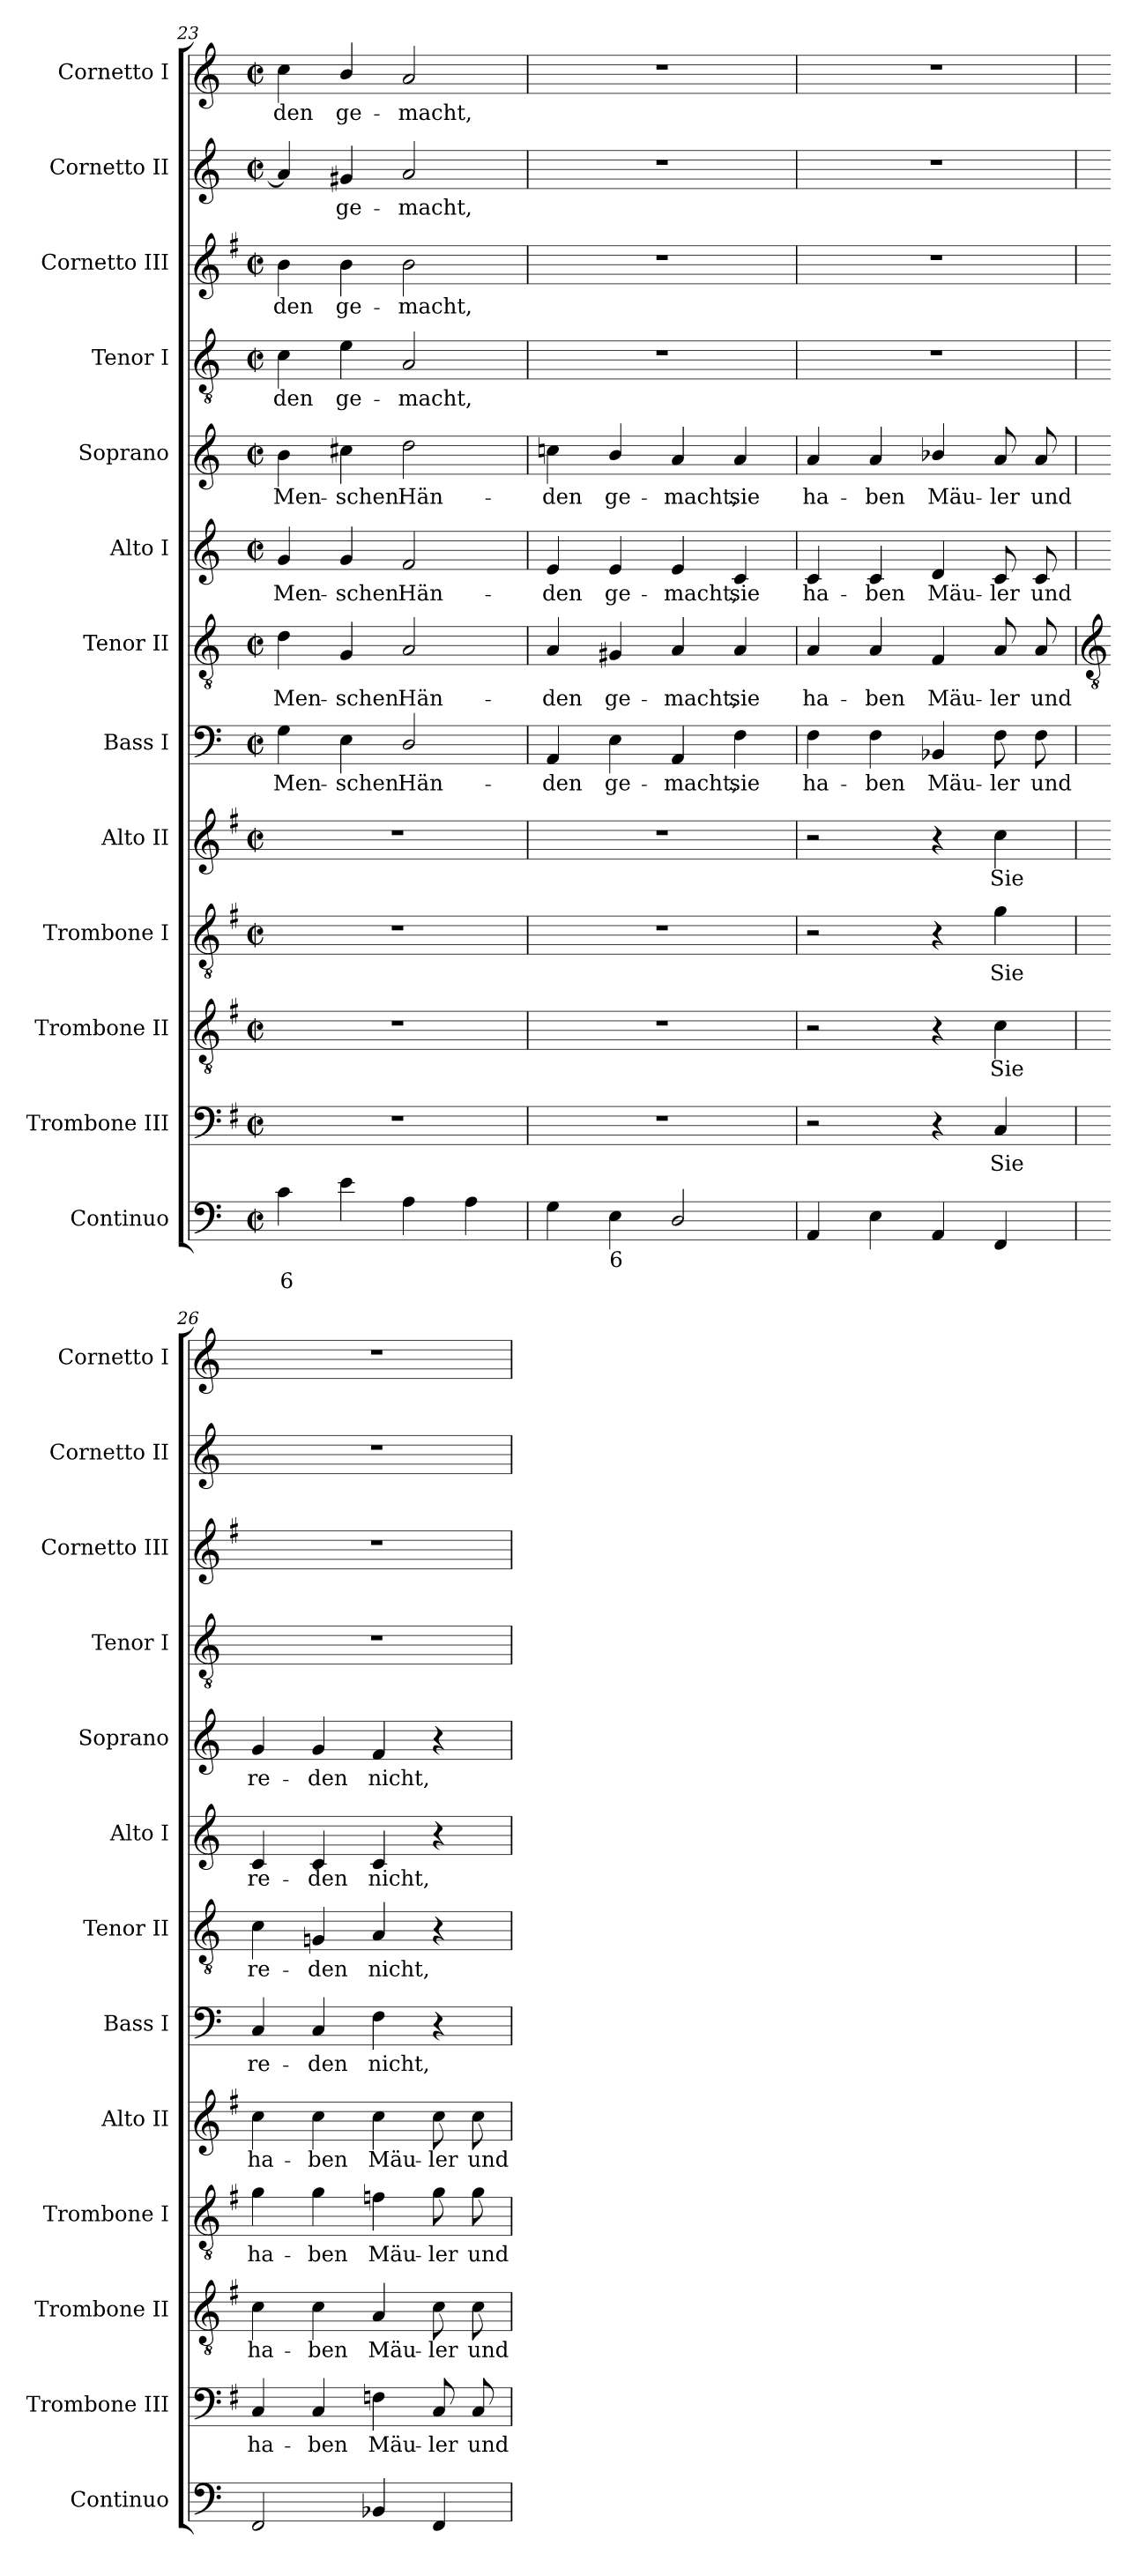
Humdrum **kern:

**kern	**text	**kern	**text	**kern	**text	**kern	**text	**kern	**text	**kern	**text	**kern	**text	**kern	**text	**kern	**text	**kern	**text	**kern	**text	**kern	**text	**kern	**text
*part13	*part13	*part12	*part12	*part11	*part11	*part10	*part10	*part9	*part9	*part8	*part8	*part7	*part7	*part6	*part6	*part5	*part5	*part4	*part4	*part3	*part3	*part2	*part2	*part1	*part1
*staff13	*staff13	*staff12	*staff12	*staff11	*staff11	*staff10	*staff10	*staff9	*staff9	*staff8	*staff8	*staff7	*staff7	*staff6	*staff6	*staff5	*staff5	*staff4	*staff4	*staff3	*staff3	*staff2	*staff2	*staff1	*staff1
*I"Continuo	*	*I"Trombone III	*	*I"Trombone II	*	*I"Trombone I	*	*I"Alto II	*	*I"Bass I	*	*I"Tenor II	*	*I"Alto I	*	*I"Soprano	*	*I"Tenor I	*	*I"Cornetto III	*	*I"Cornetto II	*	*I"Cornetto I	*
*I'Continuo	*	*I'Trombone III	*	*I'Trombone II	*	*I'Trombone I	*	*I'Alto II	*	*I'Bass I	*	*I'Tenor II	*	*I'Alto I	*	*I'Soprano	*	*I'Tenor I	*	*I'Cornetto III	*	*I'Cornetto II	*	*I'Cornetto I	*
*clefF4	*	*clefF4	*	*clefGv2	*	*clefGv2	*	*clefG2	*	*clefF4	*	*clefGv2	*	*clefG2	*	*clefG2	*	*clefGv2	*	*clefG2	*	*clefG2	*	*clefG2	*
*	*	*ITrd4c7	*	*ITrd4c7	*	*ITrd4c7	*	*ITrd4c7	*	*	*	*	*	*	*	*	*	*	*	*ITrd4c7	*	*	*	*	*
*k[]	*	*k[]	*	*k[]	*	*k[]	*	*k[]	*	*k[]	*	*k[]	*	*k[]	*	*k[]	*	*k[]	*	*k[]	*	*k[]	*	*k[]	*
*C:	*	*C:	*	*C:	*	*C:	*	*C:	*	*C:	*	*C:	*	*C:	*	*C:	*	*C:	*	*C:	*	*C:	*	*C:	*
*M2/2	*	*M2/2	*	*M2/2	*	*M2/2	*	*M2/2	*	*M2/2	*	*M2/2	*	*M2/2	*	*M2/2	*	*M2/2	*	*M2/2	*	*M2/2	*	*M2/2	*
*met(c|)	*	*met(c|)	*	*met(c|)	*	*met(c|)	*	*met(c|)	*	*met(c|)	*	*met(c|)	*	*met(c|)	*	*met(c|)	*	*met(c|)	*	*met(c|)	*	*met(c|)	*	*met(c|)	*
=23	=23	=23	=23	=23	=23	=23	=23	=23	=23	=23	=23	=23	=23	=23	=23	=23	=23	=23	=23	=23	=23	=23	=23	=23	=23
!	!LO:LY:b	!	!	!	!	!	!	!	!	!	!LO:LY:b	!	!LO:LY:b	!	!LO:LY:b	!	!LO:LY:b	!	!LO:LY:b	!	!LO:LY:b	!	!	!	!LO:LY:b
4c	6	1r	.	1r	.	1r	.	1r	.	4G	Men-	4d	Men-	4g	Men-	4b	Men-	4c	-den	4e	-den	4a]	.	4cc	-den
!	!	!	!	!	!	!	!	!	!	!	!LO:LY:b	!	!LO:LY:b	!	!LO:LY:b	!	!LO:LY:b	!	!LO:LY:b	!	!LO:LY:b	!	!LO:LY:b	!	!LO:LY:b
4e	.	.	.	.	.	.	.	.	.	4E	-schen	4G	-schen	4g	-schen	4cc#X	-schen	4e	ge-	4e	ge-	4g#X	ge-	4b/	ge-
!	!	!	!	!	!	!	!	!	!	!	!LO:LY:b	!	!LO:LY:b	!	!LO:LY:b	!	!LO:LY:b	!	!LO:LY:b	!	!LO:LY:b	!	!LO:LY:b	!	!LO:LY:b
4A	.	.	.	.	.	.	.	.	.	2D/	Hän-	2A	Hän-	2f	Hän-	2dd	Hän-	2A	-macht,	2e	-macht,	2a	-macht,	2a	-macht,
4A	.	.	.	.	.	.	.	.	.	.	.	.	.	.	.	.	.	.	.	.	.	.	.	.	.
=24	=24	=24	=24	=24	=24	=24	=24	=24	=24	=24	=24	=24	=24	=24	=24	=24	=24	=24	=24	=24	=24	=24	=24	=24	=24
!	!	!	!	!	!	!	!	!	!	!	!LO:LY:b	!	!LO:LY:b	!	!LO:LY:b	!	!LO:LY:b	!	!	!	!	!	!	!	!
4G	.	1r	.	1r	.	1r	.	1r	.	4AA	-den	4A	-den	4e	-den	4ccn	-den	1r	.	1r	.	1r	.	1r	.
!LO:TX:b:t=6	!	!	!	!	!	!	!	!	!	!	!	!	!	!	!	!	!	!	!	!	!	!	!	!	!
!	!	!	!	!	!	!	!	!	!	!	!LO:LY:b	!	!LO:LY:b	!	!LO:LY:b	!	!LO:LY:b	!	!	!	!	!	!	!	!
4E	.	.	.	.	.	.	.	.	.	4E	ge-	4G#X	ge-	4e	ge-	4b/	ge-	.	.	.	.	.	.	.	.
!	!	!	!	!	!	!	!	!	!	!	!LO:LY:b	!	!LO:LY:b	!	!LO:LY:b	!	!LO:LY:b	!	!	!	!	!	!	!	!
2D/	.	.	.	.	.	.	.	.	.	4AA	-macht,	4A	-macht,	4e	-macht,	4a	-macht,	.	.	.	.	.	.	.	.
!	!	!	!	!	!	!	!	!	!	!	!LO:LY:b	!	!LO:LY:b	!	!LO:LY:b	!	!LO:LY:b	!	!	!	!	!	!	!	!
.	.	.	.	.	.	.	.	.	.	4F	sie	4A	sie	4c	sie	4a	sie	.	.	.	.	.	.	.	.
=25	=25	=25	=25	=25	=25	=25	=25	=25	=25	=25	=25	=25	=25	=25	=25	=25	=25	=25	=25	=25	=25	=25	=25	=25	=25
!	!	!	!	!	!	!	!	!	!	!	!LO:LY:b	!	!LO:LY:b	!	!LO:LY:b	!	!LO:LY:b	!	!	!	!	!	!	!	!
4AA	.	2r	.	2r	.	2r	.	2r	.	4F	ha-	4A	ha-	4c	ha-	4a	ha-	1r	.	1r	.	1r	.	1r	.
!	!	!	!	!	!	!	!	!	!	!	!LO:LY:b	!	!LO:LY:b	!	!LO:LY:b	!	!LO:LY:b	!	!	!	!	!	!	!	!
4E	.	.	.	.	.	.	.	.	.	4F	-ben	4A	-ben	4c	-ben	4a	-ben	.	.	.	.	.	.	.	.
!	!	!	!	!	!	!	!	!	!	!	!LO:LY:b	!	!LO:LY:b	!	!LO:LY:b	!	!LO:LY:b	!	!	!	!	!	!	!	!
4AA	.	4r	.	4r	.	4r	.	4r	.	4BB-X	Mäu-	4F	Mäu-	4d	Mäu-	4b-X/	Mäu-	.	.	.	.	.	.	.	.
!	!	!	!LO:LY:b	!	!LO:LY:b	!	!LO:LY:b	!	!LO:LY:b	!	!LO:LY:b	!	!LO:LY:b	!	!LO:LY:b	!	!LO:LY:b	!	!	!	!	!	!	!	!
4FF	.	4FF	Sie	4F	Sie	4c	Sie	4f	Sie	8F	-ler	8A	-ler	8c	-ler	8a	-ler	.	.	.	.	.	.	.	.
!	!	!	!	!	!	!	!	!	!	!	!LO:LY:b	!	!LO:LY:b	!	!LO:LY:b	!	!LO:LY:b	!	!	!	!	!	!	!	!
.	.	.	.	.	.	.	.	.	.	8F	und	8A	und	8c	und	8a	und	.	.	.	.	.	.	.	.
!!LO:LB:g=z
=26	=26	=26	=26	=26	=26	=26	=26	=26	=26	=26	=26	=26	=26	=26	=26	=26	=26	=26	=26	=26	=26	=26	=26	=26	=26
*	*	*	*	*	*	*	*	*	*	*	*	*clefGv2	*	*	*	*	*	*	*	*	*	*	*	*	*
!	!	!	!LO:LY:b	!	!LO:LY:b	!	!LO:LY:b	!	!LO:LY:b	!	!LO:LY:b	!	!LO:LY:b	!	!LO:LY:b	!	!LO:LY:b	!	!	!	!	!	!	!	!
2FF	.	4FF	ha-	4F	ha-	4c	ha-	4f	ha-	4C	re-	4c	re-	4c	re-	4g	re-	1r	.	1r	.	1r	.	1r	.
!	!	!	!LO:LY:b	!	!LO:LY:b	!	!LO:LY:b	!	!LO:LY:b	!	!LO:LY:b	!	!LO:LY:b	!	!LO:LY:b	!	!LO:LY:b	!	!	!	!	!	!	!	!
.	.	4FF	-ben	4F	-ben	4c	-ben	4f	-ben	4C	-den	4Gn	-den	4c	-den	4g	-den	.	.	.	.	.	.	.	.
!	!	!	!LO:LY:b	!	!LO:LY:b	!	!LO:LY:b	!	!LO:LY:b	!	!LO:LY:b	!	!LO:LY:b	!	!LO:LY:b	!	!LO:LY:b	!	!	!	!	!	!	!	!
4BB-X	.	4BB-X	Mäu-	4D	Mäu-	4B-X	Mäu-	4f	Mäu-	4F	nicht,	4A	nicht,	4c	nicht,	4f	nicht,	.	.	.	.	.	.	.	.
!	!	!	!LO:LY:b	!	!LO:LY:b	!	!LO:LY:b	!	!LO:LY:b	!	!	!	!	!	!	!	!	!	!	!	!	!	!	!	!
4FF	.	8FF	-ler	8F	-ler	8c	-ler	8f	-ler	4r	.	4r	.	4r	.	4r	.	.	.	.	.	.	.	.	.
!	!	!	!LO:LY:b	!	!LO:LY:b	!	!LO:LY:b	!	!LO:LY:b	!	!	!	!	!	!	!	!	!	!	!	!	!	!	!	!
.	.	8FF	und	8F	und	8c	und	8f	und	.	.	.	.	.	.	.	.	.	.	.	.	.	.	.	.
=	=	=	=	=	=	=	=	=	=	=	=	=	=	=	=	=	=	=	=	=	=	=	=	=	=
*-	*-	*-	*-	*-	*-	*-	*-	*-	*-	*-	*-	*-	*-	*-	*-	*-	*-	*-	*-	*-	*-	*-	*-	*-	*-
